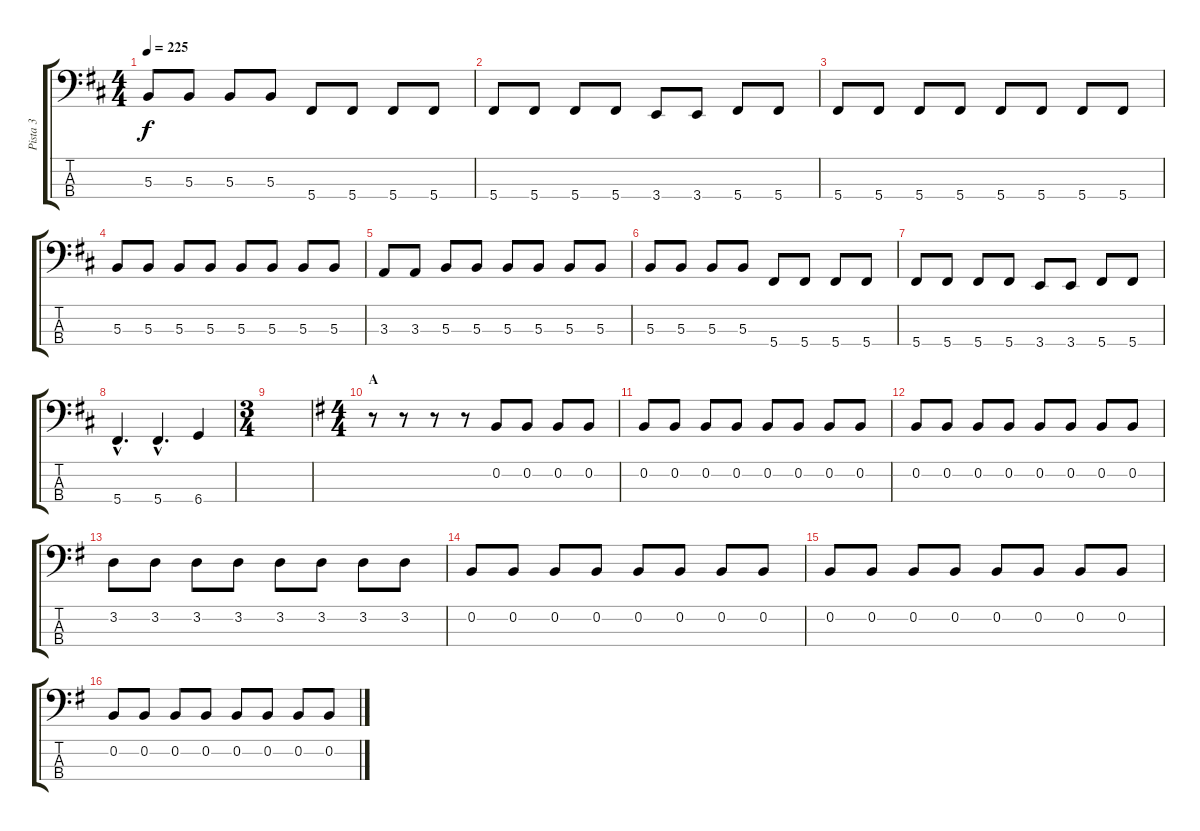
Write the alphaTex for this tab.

\track ("Pista 3" "Pista 3") {instrument electricbasspick}
\staff {score tabs}
\tuning (E2 B1 Gb1 Db1) {hide}
\ts (4 4)
\tempo 225
\clef f4
\ks d
5.3.8{dy f} 5.3.8 5.3.8 5.3.8 5.4.8 5.4.8 5.4.8 5.4.8 |
5.4.8 5.4.8 5.4.8 5.4.8 3.4.8 3.4.8 5.4.8 5.4.8 |
5.4.8 5.4.8 5.4.8 5.4.8 5.4.8 5.4.8 5.4.8 5.4.8 |
5.3.8 5.3.8 5.3.8 5.3.8 5.3.8 5.3.8 5.3.8 5.3.8 |
3.3.8 3.3.8 5.3.8 5.3.8 5.3.8 5.3.8 5.3.8 5.3.8 |
5.3.8 5.3.8 5.3.8 5.3.8 5.4.8 5.4.8 5.4.8 5.4.8 |
5.4.8 5.4.8 5.4.8 5.4.8 3.4.8 3.4.8 5.4.8 5.4.8 |
5.4{hac}.4{d} 5.4{hac}.4{d} 6.4.4 |
\ts (3 4)
|
\ts (4 4)
\section ("" "A")
\ks g
r.8 r.8 r.8 r.8 0.2.8 0.2.8 0.2.8 0.2.8 |
0.2.8 0.2.8 0.2.8 0.2.8 0.2.8 0.2.8 0.2.8 0.2.8 |
0.2.8 0.2.8 0.2.8 0.2.8 0.2.8 0.2.8 0.2.8 0.2.8 |
3.2.8 3.2.8 3.2.8 3.2.8 3.2.8 3.2.8 3.2.8 3.2.8 |
0.2.8 0.2.8 0.2.8 0.2.8 0.2.8 0.2.8 0.2.8 0.2.8 |
0.2.8 0.2.8 0.2.8 0.2.8 0.2.8 0.2.8 0.2.8 0.2.8 |
0.2.8 0.2.8 0.2.8 0.2.8 0.2.8 0.2.8 0.2.8 0.2.8
